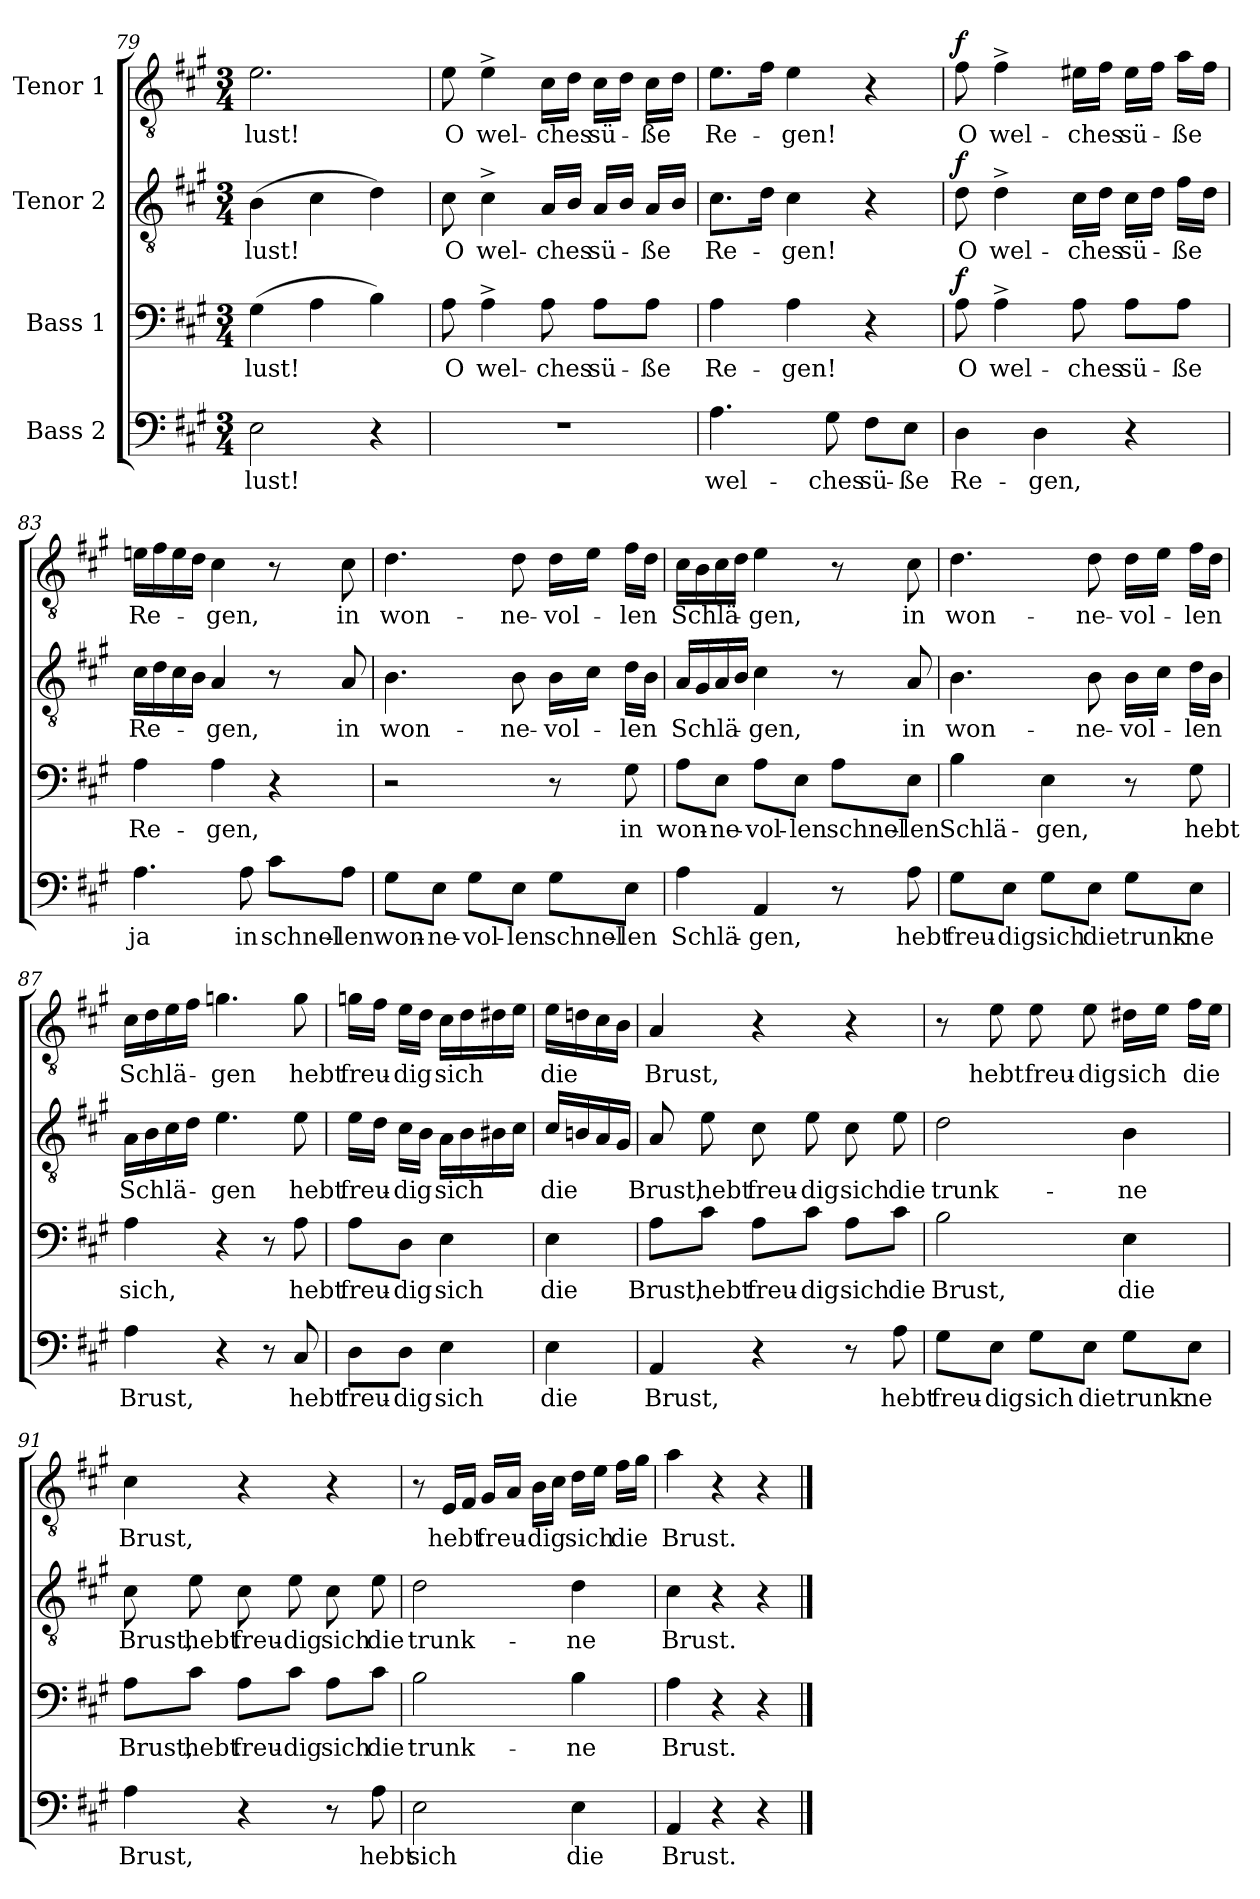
**kern	**text	**kern	**text	**dynam	**kern	**text	**dynam	**kern	**text	**dynam
*part4	*part4	*part3	*part3	*part3	*part2	*part2	*part2	*part1	*part1	*part1
*staff4	*staff4	*staff3	*staff3	*staff3	*staff2	*staff2	*staff2	*staff1	*staff1	*staff1
*I"Bass 2	*	*I"Bass 1	*	*	*I"Tenor 2	*	*	*I"Tenor 1	*	*
*clefF4	*	*clefF4	*	*	*clefGv2	*	*	*clefGv2	*	*
*k[f#c#g#]	*	*k[f#c#g#]	*	*	*k[f#c#g#]	*	*	*k[f#c#g#]	*	*
*M3/4	*	*M3/4	*	*	*M3/4	*	*	*M3/4	*	*
=79	=79	=79	=79	=79	=79	=79	=79	=79	=79	=79
!	!LO:LY:b	!	!LO:LY:b	!	!	!LO:LY:b	!	!	!LO:LY:b	!
2E\	-lust!	(4G#\	-lust!	.	(4B\	-lust!	.	2.e\	-lust!	.
.	.	4A\	.	.	4c#\	.	.	.	.	.
4r	.	4B\)	.	.	4d\)	.	.	.	.	.
!!LO:LB:g=z
=80	=80	=80	=80	=80	=80	=80	=80	=80	=80	=80
!	!	!	!LO:LY:b	!	!	!LO:LY:b	!	!	!LO:LY:b	!
2.r	.	8A\	O	.	8c#\	O	.	8e\	O	.
!	!	!	!LO:LY:b	!	!	!LO:LY:b	!	!	!LO:LY:b	!
.	.	4A^\	wel-	.	4c#^\	wel-	.	4e^\	wel-	.
!	!	!	!LO:LY:b	!	!	!LO:LY:b	!	!	!LO:LY:b	!
.	.	8A\	-ches	.	16A/LL	-ches	.	16c#\LL	-ches	.
.	.	.	.	.	16B/JJ	.	.	16d\JJ	.	.
!	!	!	!LO:LY:b	!	!	!LO:LY:b	!	!	!LO:LY:b	!
.	.	8A\L	sü-	.	16A/LL	sü-	.	16c#\LL	sü-	.
.	.	.	.	.	16B/JJ	.	.	16d\JJ	.	.
!	!	!	!LO:LY:b	!	!	!LO:LY:b	!	!	!LO:LY:b	!
.	.	8A\J	-ße	.	16A/LL	-ße	.	16c#\LL	-ße	.
.	.	.	.	.	16B/JJ	.	.	16d\JJ	.	.
=81	=81	=81	=81	=81	=81	=81	=81	=81	=81	=81
!	!LO:LY:b	!	!LO:LY:b	!	!	!LO:LY:b	!	!	!LO:LY:b	!
4.A\	wel-	4A\	Re-	.	8.c#\L	Re-	.	8.e\L	Re-	.
.	.	.	.	.	16d\Jk	.	.	16f#\Jk	.	.
!	!	!	!LO:LY:b	!	!	!LO:LY:b	!	!	!LO:LY:b	!
.	.	4A\	-gen!	.	4c#\	gen!	.	4e\	gen!	.
!	!LO:LY:b	!	!	!	!	!	!	!	!	!
8G#\	-ches	.	.	.	.	.	.	.	.	.
!	!LO:LY:b	!	!	!	!	!	!	!	!	!
8F#\L	sü-	4r	.	.	4r	.	.	4r	.	.
!	!LO:LY:b	!	!	!	!	!	!	!	!	!
8E\J	-ße	.	.	.	.	.	.	.	.	.
=82	=82	=82	=82	=82	=82	=82	=82	=82	=82	=82
!	!LO:LY:b	!	!LO:LY:b	!LO:DY:a	!	!LO:LY:b	!LO:DY:a	!	!LO:LY:b	!LO:DY:a
4D\	Re-	8A\	O	f	8d\	O	f	8f#\	O	f
!	!	!	!LO:LY:b	!	!	!LO:LY:b	!	!	!LO:LY:b	!
.	.	4A^\	wel-	.	4d^\	wel-	.	4f#^\	wel-	.
!	!LO:LY:b	!	!	!	!	!	!	!	!	!
4D\	-gen,	.	.	.	.	.	.	.	.	.
!	!	!	!LO:LY:b	!	!	!LO:LY:b	!	!	!LO:LY:b	!
.	.	8A\	-ches	.	16c#\LL	-ches	.	16e#X\LL	-ches	.
.	.	.	.	.	16d\JJ	.	.	16f#\JJ	.	.
!	!	!	!LO:LY:b	!	!	!LO:LY:b	!	!	!LO:LY:b	!
4r	.	8A\L	sü-	.	16c#\LL	sü-	.	16e#\LL	sü-	.
.	.	.	.	.	16d\JJ	.	.	16f#\JJ	.	.
!	!	!	!LO:LY:b	!	!	!LO:LY:b	!	!	!LO:LY:b	!
.	.	8A\J	-ße	.	16f#\LL	-ße	.	16a\LL	-ße	.
.	.	.	.	.	16d\JJ	.	.	16f#\JJ	.	.
!!LO:LB:g=z
=83	=83	=83	=83	=83	=83	=83	=83	=83	=83	=83
!	!LO:LY:b	!	!LO:LY:b	!	!	!LO:LY:b	!	!	!LO:LY:b	!
4.A\	ja	4A\	Re-	.	16c#\LL	Re-	.	16en\LL	Re-	.
.	.	.	.	.	16d\	.	.	16f#\	.	.
.	.	.	.	.	16c#\	.	.	16e\	.	.
.	.	.	.	.	16B\JJ	.	.	16d\JJ	.	.
!	!	!	!LO:LY:b	!	!	!LO:LY:b	!	!	!LO:LY:b	!
.	.	4A\	-gen,	.	4A/	-gen,	.	4c#\	-gen,	.
!	!LO:LY:b	!	!	!	!	!	!	!	!	!
8A\	in	.	.	.	.	.	.	.	.	.
!	!LO:LY:b	!	!	!	!	!	!	!	!	!
8c#\L	schnel-	4r	.	.	8r	.	.	8r	.	.
!	!LO:LY:b	!	!	!	!	!LO:LY:b	!	!	!LO:LY:b	!
8A\J	-len	.	.	.	8A/	in	.	8c#\	in	.
=84	=84	=84	=84	=84	=84	=84	=84	=84	=84	=84
!	!LO:LY:b	!	!	!	!	!LO:LY:b	!	!	!LO:LY:b	!
8G#\L	won-	2r	.	.	4.B\	won-	.	4.d\	won-	.
!	!LO:LY:b	!	!	!	!	!	!	!	!	!
8E\J	-ne-	.	.	.	.	.	.	.	.	.
!	!LO:LY:b	!	!	!	!	!	!	!	!	!
8G#\L	-vol-	.	.	.	.	.	.	.	.	.
!	!LO:LY:b	!	!	!	!	!LO:LY:b	!	!	!LO:LY:b	!
8E\J	-len	.	.	.	8B\	-ne-	.	8d\	-ne-	.
!	!LO:LY:b	!	!	!	!	!LO:LY:b	!	!	!LO:LY:b	!
8G#\L	schnel-	8r	.	.	16B\LL	-vol-	.	16d\LL	-vol-	.
.	.	.	.	.	16c#\JJ	.	.	16e\JJ	.	.
!	!LO:LY:b	!	!LO:LY:b	!	!	!LO:LY:b	!	!	!LO:LY:b	!
8E\J	-len	8G#\	in	.	16d\LL	-len	.	16f#\LL	-len	.
.	.	.	.	.	16B\JJ	.	.	16d\JJ	.	.
=85	=85	=85	=85	=85	=85	=85	=85	=85	=85	=85
!	!LO:LY:b	!	!LO:LY:b	!	!	!LO:LY:b	!	!	!LO:LY:b	!
4A\	Schlä-	8A\L	won-	.	16A/LL	Schlä-	.	16c#\LL	Schlä-	.
.	.	.	.	.	16G#/	.	.	16B\	.	.
!	!	!	!LO:LY:b	!	!	!	!	!	!	!
.	.	8E\J	-ne-	.	16A/	.	.	16c#\	.	.
.	.	.	.	.	16B/JJ	.	.	16d\JJ	.	.
!	!LO:LY:b	!	!LO:LY:b	!	!	!LO:LY:b	!	!	!LO:LY:b	!
4AA/	-gen,	8A\L	-vol-	.	4c#\	-gen,	.	4e\	-gen,	.
!	!	!	!LO:LY:b	!	!	!	!	!	!	!
.	.	8E\J	-len	.	.	.	.	.	.	.
!	!	!	!LO:LY:b	!	!	!	!	!	!	!
8r	.	8A\L	schnel-	.	8r	.	.	8r	.	.
!	!LO:LY:b	!	!LO:LY:b	!	!	!LO:LY:b	!	!	!LO:LY:b	!
8A\	hebt	8E\J	-len	.	8A/	in	.	8c#\	in	.
!!LO:PB:g=z
=86	=86	=86	=86	=86	=86	=86	=86	=86	=86	=86
!	!LO:LY:b	!	!LO:LY:b	!	!	!LO:LY:b	!	!	!LO:LY:b	!
8G#\L	freu-	4B\	Schlä-	.	4.B\	won-	.	4.d\	won-	.
!	!LO:LY:b	!	!	!	!	!	!	!	!	!
8E\J	-dig	.	.	.	.	.	.	.	.	.
!	!LO:LY:b	!	!LO:LY:b	!	!	!	!	!	!	!
8G#\L	sich	4E\	-gen,	.	.	.	.	.	.	.
!	!LO:LY:b	!	!	!	!	!LO:LY:b	!	!	!LO:LY:b	!
8E\J	die	.	.	.	8B\	-ne-	.	8d\	-ne-	.
!	!LO:LY:b	!	!	!	!	!LO:LY:b	!	!	!LO:LY:b	!
8G#\L	trunk-	8r	.	.	16B\LL	-vol-	.	16d\LL	-vol-	.
.	.	.	.	.	16c#\JJ	.	.	16e\JJ	.	.
!	!LO:LY:b	!	!LO:LY:b	!	!	!LO:LY:b	!	!	!LO:LY:b	!
8E\J	-ne	8G#\	hebt	.	16d\LL	-len	.	16f#\LL	-len	.
.	.	.	.	.	16B\JJ	.	.	16d\JJ	.	.
=87	=87	=87	=87	=87	=87	=87	=87	=87	=87	=87
!	!LO:LY:b	!	!LO:LY:b	!	!	!LO:LY:b	!	!	!LO:LY:b	!
4A\	Brust,	4A\	sich,	.	16A\LL	Schlä-	.	16c#\LL	Schlä-	.
.	.	.	.	.	16B\	.	.	16d\	.	.
.	.	.	.	.	16c#\	.	.	16e\	.	.
.	.	.	.	.	16d\JJ	.	.	16f#\JJ	.	.
!	!	!	!	!	!	!LO:LY:b	!	!	!LO:LY:b	!
4r	.	4r	.	.	4.e\	-gen	.	4.gn\	-gen	.
8r	.	8r	.	.	.	.	.	.	.	.
!	!LO:LY:b	!	!LO:LY:b	!	!	!LO:LY:b	!	!	!LO:LY:b	!
8C#/	hebt	8A\	hebt	.	8e\	hebt	.	8g\	hebt	.
=88	=88	=88	=88	=88	=88	=88	=88	=88	=88	=88
!	!LO:LY:b	!	!LO:LY:b	!	!	!LO:LY:b	!	!	!LO:LY:b	!
8D\L	freu-	8A\L	freu-	.	16e\LL	freu-	.	16gn\LL	freu-	.
.	.	.	.	.	16d\JJ	.	.	16f#\JJ	.	.
!	!LO:LY:b	!	!LO:LY:b	!	!	!LO:LY:b	!	!	!LO:LY:b	!
8D\J	-dig	8D\J	-dig	.	16c#\LL	-dig	.	16e\LL	-dig	.
.	.	.	.	.	16B\JJ	.	.	16d\JJ	.	.
!	!LO:LY:b	!	!LO:LY:b	!	!	!LO:LY:b	!	!	!LO:LY:b	!
4E\	sich	4E\	sich	.	16A\LL	sich	.	16c#\LL	sich	.
.	.	.	.	.	16B\	.	.	16d\	.	.
.	.	.	.	.	16B#X\	.	.	16d#X\	.	.
.	.	.	.	.	16c#\JJ	.	.	16e\JJ	.	.
!!LO:LB:g=z
=88X3	=88X3	=88X3	=88X3	=88X3	=88X3	=88X3	=88X3	=88X3	=88X3	=88X3
!	!LO:LY:b	!	!LO:LY:b	!	!	!LO:LY:b	!	!	!LO:LY:b	!
4E\	die	4E\	die	.	16c#/LL	die	.	16e\LL	die	.
.	.	.	.	.	16Bn/	.	.	16dn\	.	.
.	.	.	.	.	16A/	.	.	16c#\	.	.
.	.	.	.	.	16G#/JJ	.	.	16B\JJ	.	.
=89	=89	=89	=89	=89	=89	=89	=89	=89	=89	=89
!	!LO:LY:b	!	!LO:LY:b	!	!	!LO:LY:b	!	!	!LO:LY:b	!
4AA/	Brust,	8A\L	Brust,	.	8A/	Brust,	.	4A/	Brust,	.
!	!	!	!LO:LY:b	!	!	!LO:LY:b	!	!	!	!
.	.	8c#\J	hebt	.	8e\	hebt	.	.	.	.
!	!	!	!LO:LY:b	!	!	!LO:LY:b	!	!	!	!
4r	.	8A\L	freu-	.	8c#\	freu-	.	4r	.	.
!	!	!	!LO:LY:b	!	!	!LO:LY:b	!	!	!	!
.	.	8c#\J	-dig	.	8e\	-dig	.	.	.	.
!	!	!	!LO:LY:b	!	!	!LO:LY:b	!	!	!	!
8r	.	8A\L	sich	.	8c#\	sich	.	4r	.	.
!	!LO:LY:b	!	!LO:LY:b	!	!	!LO:LY:b	!	!	!	!
8A\	hebt	8c#\J	die	.	8e\	die	.	.	.	.
=90	=90	=90	=90	=90	=90	=90	=90	=90	=90	=90
!	!LO:LY:b	!	!LO:LY:b	!	!	!LO:LY:b	!	!	!	!
8G#\L	freu-	2B\	Brust,	.	2d\	trunk-	.	8r	.	.
!	!LO:LY:b	!	!	!	!	!	!	!	!LO:LY:b	!
8E\J	-dig	.	.	.	.	.	.	8e\	hebt	.
!	!LO:LY:b	!	!	!	!	!	!	!	!LO:LY:b	!
8G#\L	sich	.	.	.	.	.	.	8e\	freu-	.
!	!LO:LY:b	!	!	!	!	!	!	!	!LO:LY:b	!
8E\J	die	.	.	.	.	.	.	8e\	-dig	.
!	!LO:LY:b	!	!LO:LY:b	!	!	!LO:LY:b	!	!	!LO:LY:b	!
8G#\L	trunk-	4E\	die	.	4B\	-ne	.	16d#X\LL	sich	.
.	.	.	.	.	.	.	.	16e\JJ	.	.
!	!LO:LY:b	!	!	!	!	!	!	!	!LO:LY:b	!
8E\J	-ne	.	.	.	.	.	.	16f#\LL	die	.
.	.	.	.	.	.	.	.	16e\JJ	.	.
!!LO:LB:g=z
=91	=91	=91	=91	=91	=91	=91	=91	=91	=91	=91
!	!LO:LY:b	!	!LO:LY:b	!	!	!LO:LY:b	!	!	!LO:LY:b	!
4A\	Brust,	8A\L	Brust,	.	8c#\	Brust,	.	4c#\	Brust,	.
!	!	!	!LO:LY:b	!	!	!LO:LY:b	!	!	!	!
.	.	8c#\J	hebt	.	8e\	hebt	.	.	.	.
!	!	!	!LO:LY:b	!	!	!LO:LY:b	!	!	!	!
4r	.	8A\L	freu-	.	8c#\	freu-	.	4r	.	.
!	!	!	!LO:LY:b	!	!	!LO:LY:b	!	!	!	!
.	.	8c#\J	-dig	.	8e\	-dig	.	.	.	.
!	!	!	!LO:LY:b	!	!	!LO:LY:b	!	!	!	!
8r	.	8A\L	sich	.	8c#\	sich	.	4r	.	.
!	!LO:LY:b	!	!LO:LY:b	!	!	!LO:LY:b	!	!	!	!
8A\	hebt	8c#\J	die	.	8e\	die	.	.	.	.
=92	=92	=92	=92	=92	=92	=92	=92	=92	=92	=92
!	!LO:LY:b	!	!LO:LY:b	!	!	!LO:LY:b	!	!	!	!
2E\	sich	2B\	trunk-	.	2d\	trunk-	.	8r	.	.
!	!	!	!	!	!	!	!	!	!LO:LY:b	!
.	.	.	.	.	.	.	.	16E/LL	hebt	.
.	.	.	.	.	.	.	.	16F#/JJ	.	.
!	!	!	!	!	!	!	!	!	!LO:LY:b	!
.	.	.	.	.	.	.	.	16G#/LL	freu-	.
.	.	.	.	.	.	.	.	16A/JJ	.	.
!	!	!	!	!	!	!	!	!	!LO:LY:b	!
.	.	.	.	.	.	.	.	16B\LL	-dig	.
.	.	.	.	.	.	.	.	16c#\JJ	.	.
!	!LO:LY:b	!	!LO:LY:b	!	!	!LO:LY:b	!	!	!LO:LY:b	!
4E\	die	4B\	-ne	.	4d\	-ne	.	16d\LL	sich	.
.	.	.	.	.	.	.	.	16e\JJ	.	.
!	!	!	!	!	!	!	!	!	!LO:LY:b	!
.	.	.	.	.	.	.	.	16f#\LL	die	.
.	.	.	.	.	.	.	.	16g#\JJ	.	.
=93	=93	=93	=93	=93	=93	=93	=93	=93	=93	=93
!	!LO:LY:b	!	!LO:LY:b	!	!	!LO:LY:b	!	!	!LO:LY:b	!
4AA/	Brust.	4A\	Brust.	.	4c#\	Brust.	.	4a\	Brust.	.
4r	.	4r	.	.	4r	.	.	4r	.	.
4r	.	4r	.	.	4r	.	.	4r	.	.
==	==	==	==	==	==	==	==	==	==	==
*-	*-	*-	*-	*-	*-	*-	*-	*-	*-	*-
